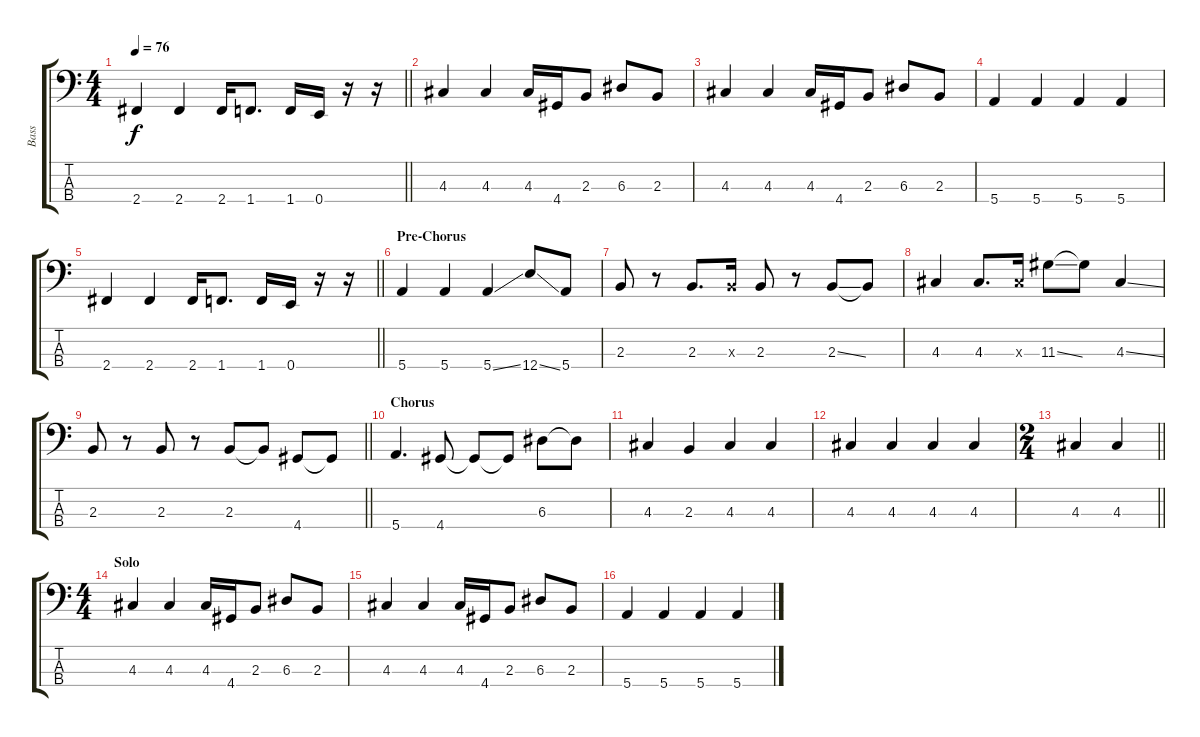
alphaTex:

\track ("Bass" "Bass") {instrument electricbassfinger}
\staff {score tabs}
\tuning (G2 D2 A1 E1) {hide}
\ts (4 4)
\tempo 76
\clef f4
\barLineRight lightlight
\ks c
2.4.4{dy f} 2.4.4 2.4.16 1.4.8{d} 1.4.16 0.4.16 r.16 r.16 |
4.3.4 4.3.4 4.3.16 4.4.16 2.3.8 6.3.8 2.3.8 |
4.3.4 4.3.4 4.3.16 4.4.16 2.3.8 6.3.8 2.3.8 |
5.4.4 5.4.4 5.4.4 5.4.4 |
\barLineRight lightlight
2.4.4 2.4.4 2.4.16 1.4.8{d} 1.4.16 0.4.16 r.16 r.16 |
\section ("" "Pre-Chorus")
5.4.4 5.4.4 5.4{ss}.4 12.4{ss}.8 5.4.8 |
2.3.8 r.8 2.3.8{d} 2.3{x}.16 2.3.8 r.8 2.3{ss}.8 2.3{t}.8 |
4.3.4 4.3.8{d} 4.3{x}.16 11.3{ss}.8 11.3{t}.8 4.3{ss}.4 |
\barLineRight lightlight
2.3.8 r.8 2.3.8 r.8 2.3.8 2.3{t}.8 4.4.8 4.4{t}.8 |
\section ("" "Chorus")
5.4.4{d} 4.4.8 4.4{t}.8 4.4{t}.8 6.3.8 6.3{t}.8 |
4.3.4 2.3.4 4.3.4 4.3.4 |
4.3.4 4.3.4 4.3.4 4.3.4 |
\ts (2 4)
\barLineRight lightlight
4.3.4 4.3.4 |
\ts (4 4)
\section ("" "Solo")
4.3.4 4.3.4 4.3.16 4.4.16 2.3.8 6.3.8 2.3.8 |
4.3.4 4.3.4 4.3.16 4.4.16 2.3.8 6.3.8 2.3.8 |
5.4.4 5.4.4 5.4.4 5.4.4
